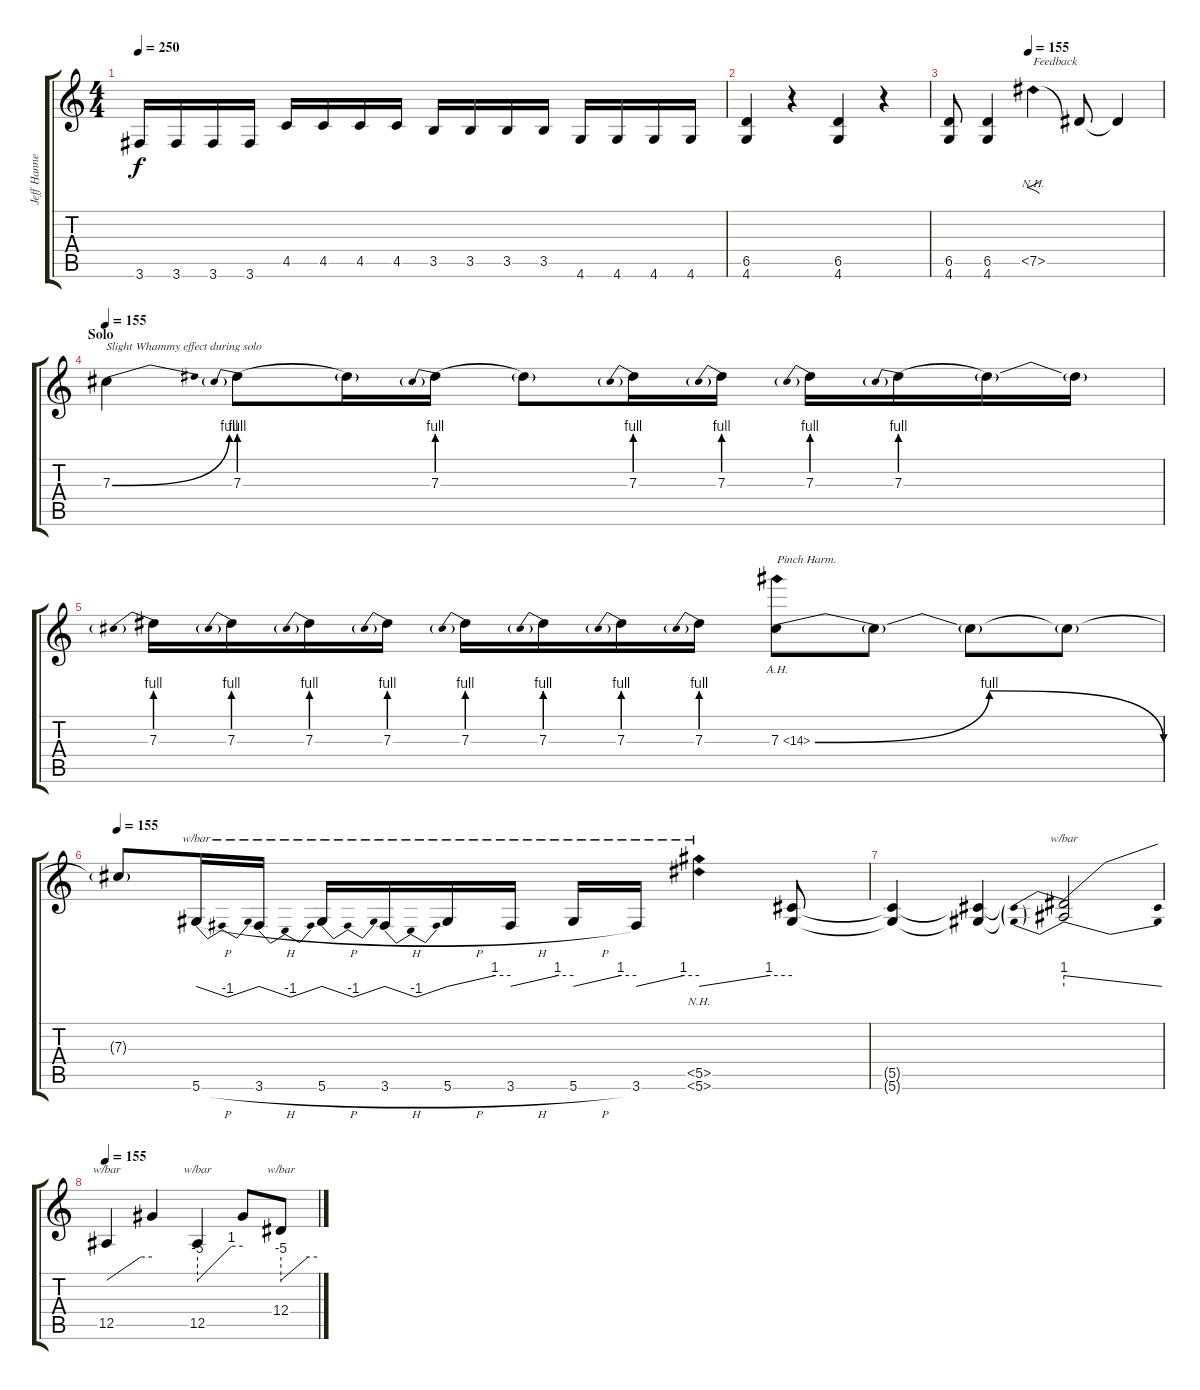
\track ("Jeff Hanneman" "Jeff Hanne") {instrument distortionguitar}
\staff {score tabs}
\tuning (Eb4 Bb3 Gb3 Db3 Ab2 Eb2) {hide}
\ts (4 4)
\tempo 250
\clef g2
\ks c
3.6.16{dy f} 3.6.16 3.6.16 3.6.16 4.5.16 4.5.16 4.5.16 4.5.16 3.5.16 3.5.16 3.5.16 3.5.16 4.6.16 4.6.16 4.6.16 4.6.16 |
(6.5 4.6).4 r.4 (6.5 4.6).4 r.4 |
\tempo (155 0.375)
(6.5 4.6).8 (6.5 4.6).4 7.5{nh}.4{f txt "Feedback"} 7.5{t}.8 7.5{t}.4 |
\section ("" "Solo")
\tempo 155
7.3{be (bend 0 0 60 4)}.4{txt "Slight Whammy effect during solo"} 7.3{be (prebend 0 4 60 4)}.8 7.3{t}.16 7.3{be (prebend 0 4 60 4)}.16 7.3{t}.8 7.3{be (prebend 0 4 60 4)}.16 7.3{be (prebend 0 4 60 4)}.16 7.3{be (prebend 0 4 60 4)}.16 7.3{be (prebend 0 4 60 4)}.16 7.3{t}.16 7.3{t}.16 |
7.3{be (prebend 0 4 60 4)}.16 7.3{be (prebend 0 4 60 4)}.16 7.3{be (prebend 0 4 60 4)}.16 7.3{be (prebend 0 4 60 4)}.16 7.3{be (prebend 0 4 60 4)}.16 7.3{be (prebend 0 4 60 4)}.16 7.3{be (prebend 0 4 60 4)}.16 7.3{be (prebend 0 4 60 4)}.16 7.3{be (bendrelease 0 0 15 4 30 4 60 0) ah 7}.8{txt "Pinch Harm."} 7.3{t}.8 7.3{t}.8 7.3{t}.8 |
\tempo 155
7.3{t}.8 5.6{h}.16{tbe (dip default 0 0 30 -4 60 0)} 3.6{h}.16{tbe (dip default 0 0 30 -4 60 0)} 5.6{h}.16{tbe (dip default 0 0 30 -4 60 0)} 3.6{h}.16{tbe (dip default 0 0 30 -4 60 0)} 5.6{h}.16{tbe (custom default 0 0 45 4 60 4)} 3.6{h}.16{tbe (custom default 0 0 45 4 60 4)} 5.6{h}.16{tbe (custom default 0 0 45 4 60 4)} 3.6.16{tbe (custom default 0 0 45 4 60 4)} (5.5{nh} 5.6{nh}).4{tbe (custom default 0 0 45 4 60 4)} (5.5{t} 5.6{t}).8 |
(5.5{t} 5.6{t}).4 (5.5{t} 5.6{t}).4 (5.5{t} 5.6{t}).2{tbe (predivedive default 0 4 60 0)} |
\tempo 155
12.5.4{tbe (custom default 0 -20 45 0 60 0)} 12.5{t}.4 12.5.4{tbe (custom default 0 -20 45 4 60 4)} 12.5{t}.8 12.4.8{tbe (custom default 0 -20 45 0 60 0)}
